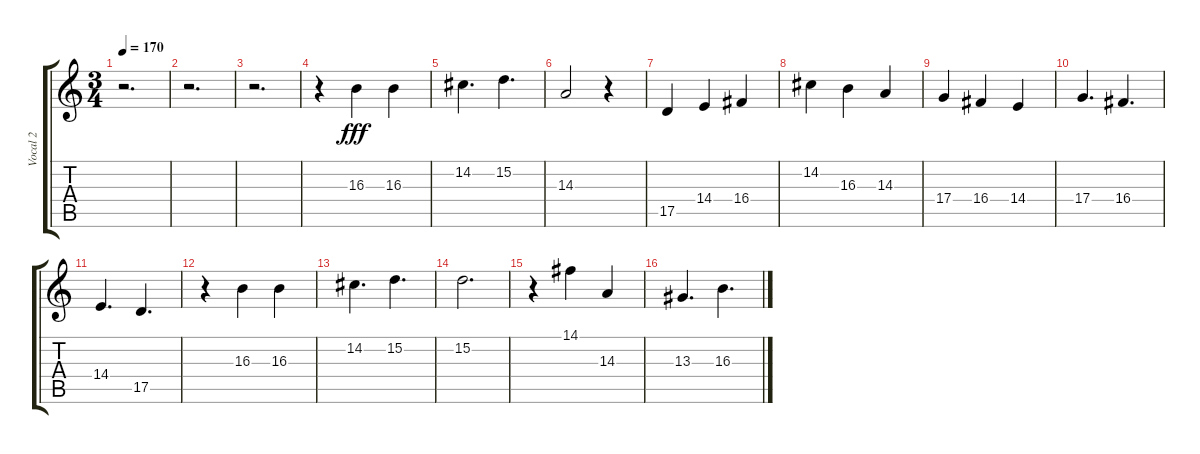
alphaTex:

\track ("Vocal 2" "Vocal 2") {instrument synthvoice}
\staff {score tabs}
\tuning (E4 B3 G3 D3 A2 E2) {hide}
\ts (3 4)
\tempo 170
\clef g2
\ks c
r.2{d dy fff} |
r.2{d} |
r.2{d} |
r.4 16.3.4 16.3.4 |
14.2.4{d} 15.2.4{d} |
14.3.2 r.4 |
17.5.4 14.4.4 16.4.4 |
14.2.4 16.3.4 14.3.4 |
17.4.4 16.4.4 14.4.4 |
17.4.4{d} 16.4.4{d} |
14.4.4{d} 17.5.4{d} |
r.4 16.3.4 16.3.4 |
14.2.4{d} 15.2.4{d} |
15.2.2{d} |
r.4 14.1.4 14.3.4 |
13.3.4{d} 16.3.4{d}
